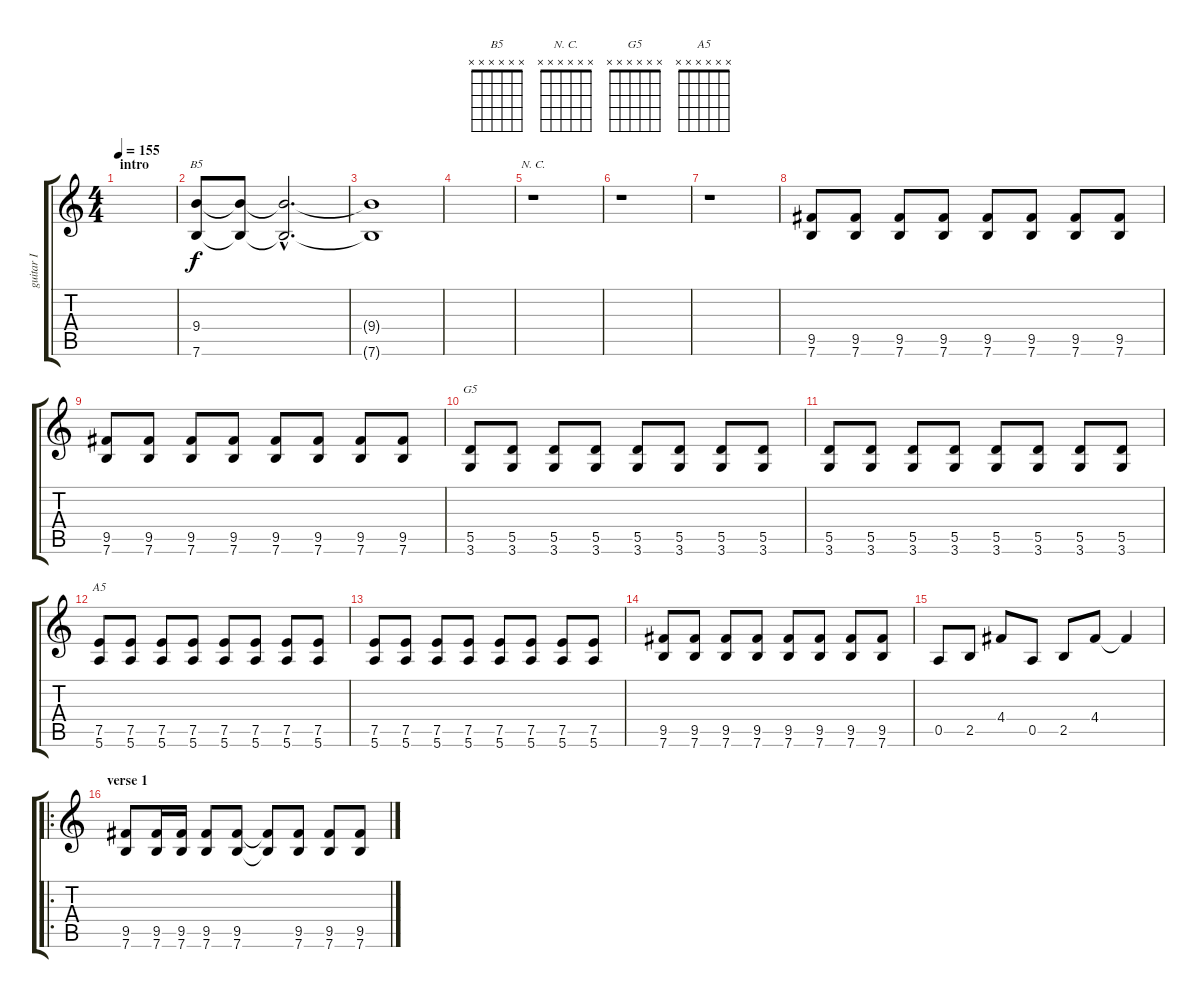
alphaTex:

\track ("guitar I" "guitar I") {instrument distortionguitar}
\staff {score tabs}
\tuning (E4 B3 G3 D3 A2 E2) {hide}
\chord ("B5" x x x x x x) {firstfret 0}
\chord ("N. C." x x x x x x) {firstfret 0}
\chord ("G5" x x x x x x) {firstfret 0}
\chord ("A5" x x x x x x) {firstfret 0}
\ts (4 4)
\section ("" "intro")
\tempo 155
\clef g2
\ks c
|
(9.4 7.6).8{ch "B5" volume 0} (9.4{t} 7.6{t}).8{volume 16} (9.4{hac t} 7.6{hac t}).2{d} |
(9.4{t} 7.6{t}).1 |
|
r.1{ch "N. C."} |
r.1 |
r.1 |
(9.5 7.6).8{volume 10} (9.5 7.6).8 (9.5 7.6).8 (9.5 7.6).8 (9.5 7.6).8 (9.5 7.6).8 (9.5 7.6).8 (9.5 7.6).8 |
(9.5 7.6).8 (9.5 7.6).8 (9.5 7.6).8 (9.5 7.6).8 (9.5 7.6).8 (9.5 7.6).8 (9.5 7.6).8 (9.5 7.6).8 |
(5.5 3.6).8{ch "G5"} (5.5 3.6).8 (5.5 3.6).8 (5.5 3.6).8 (5.5 3.6).8 (5.5 3.6).8 (5.5 3.6).8 (5.5 3.6).8 |
(5.5 3.6).8 (5.5 3.6).8 (5.5 3.6).8 (5.5 3.6).8 (5.5 3.6).8 (5.5 3.6).8 (5.5 3.6).8 (5.5 3.6).8 |
(7.5 5.6).8{ch "A5"} (7.5 5.6).8 (7.5 5.6).8 (7.5 5.6).8 (7.5 5.6).8 (7.5 5.6).8 (7.5 5.6).8 (7.5 5.6).8 |
(7.5 5.6).8 (7.5 5.6).8 (7.5 5.6).8 (7.5 5.6).8 (7.5 5.6).8 (7.5 5.6).8 (7.5 5.6).8 (7.5 5.6).8 |
(9.5 7.6).8 (9.5 7.6).8 (9.5 7.6).8 (9.5 7.6).8 (9.5 7.6).8 (9.5 7.6).8 (9.5 7.6).8 (9.5 7.6).8 |
0.5.8 2.5.8 4.4.8 0.5.8 2.5.8 4.4.8 4.4{t}.4 |
\ro
\section ("" "verse 1")
(9.5 7.6).8{volume 10 balance 0} (9.5 7.6).16 (9.5 7.6).16 (9.5 7.6).8 (9.5 7.6).8 (9.5{t} 7.6{t}).8 (9.5 7.6).8 (9.5 7.6).8 (9.5 7.6).8
